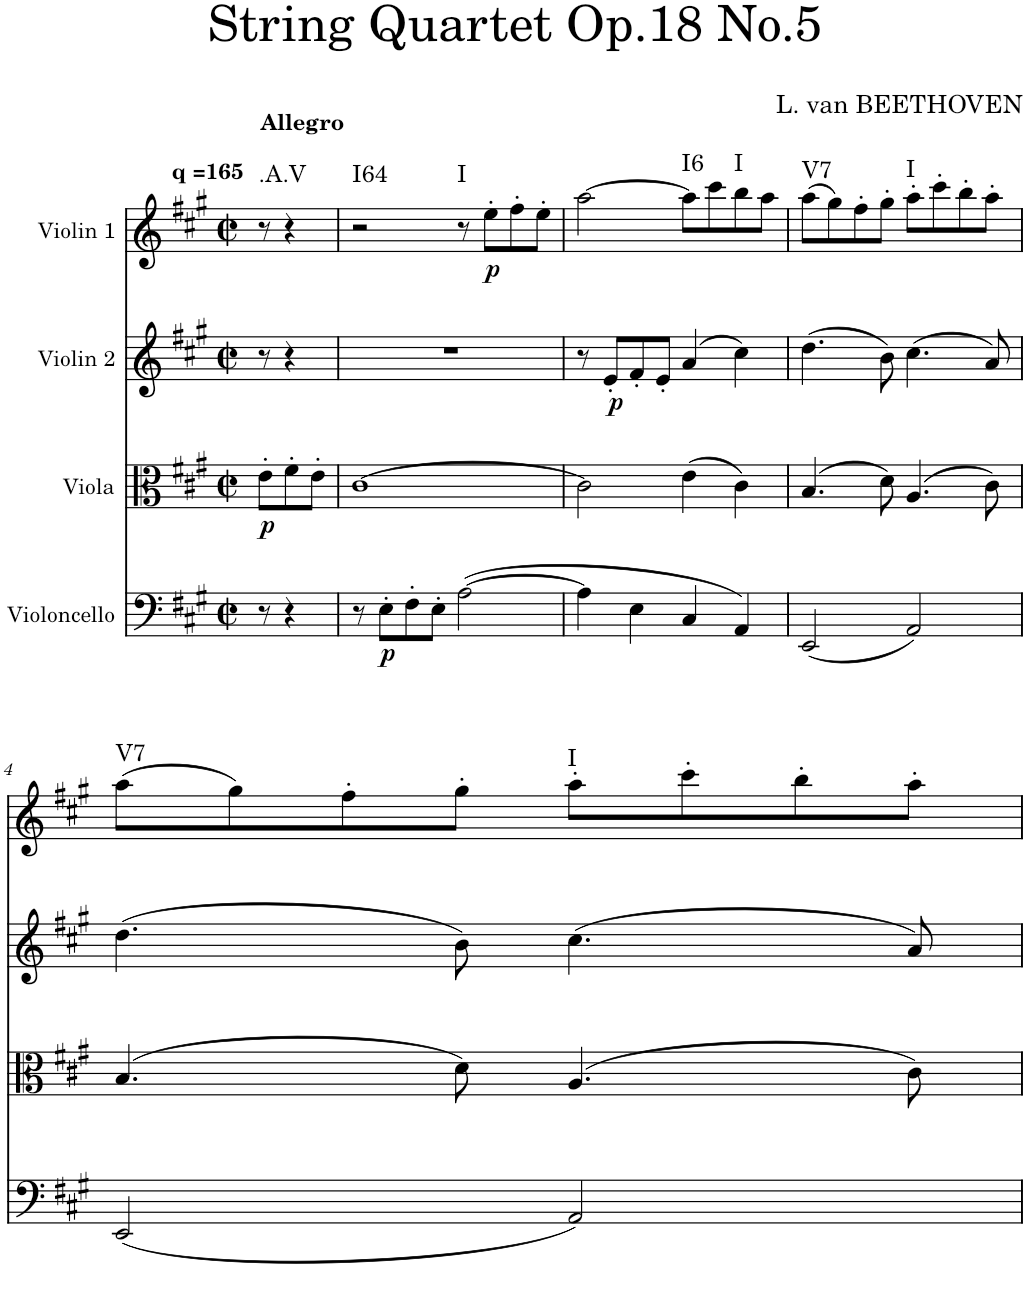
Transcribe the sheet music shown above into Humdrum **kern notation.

**kern	**dynam	**kern	**dynam	**kern	**dynam	**kern	**dynam	**harte
*part4	*part4	*part3	*part3	*part2	*part2	*part1	*part1	*part1
*staff4	*staff4	*staff3	*staff3	*staff2	*staff2	*staff1	*staff1	*
*I"Violoncello	*	*I"Viola	*	*I"Violin 2	*	*I"Violin 1	*	*
*I'Vc	*	*I'Vla	*	*I'Vln	*	*I'Vln	*	*
*clefF4	*	*clefC3	*	*clefG2	*	*clefG2	*	*
*k[f#c#g#]	*	*k[f#c#g#]	*	*k[f#c#g#]	*	*k[f#c#g#]	*	*
*A:	*	*A:	*	*A:	*	*A:	*	*
*M2/2	*	*M2/2	*	*M2/2	*	*M2/2	*	*
*met(c|)	*	*met(c|)	*	*met(c|)	*	*met(c|)	*	*
=	=	=	=	=	=	=	=	=
!	!	!	!	!	!	!LO:TX:a:B:t=Allegro	!	!
!	!	!	!	!	!	!LO:TX:a:B:t=q =165	!	!
!	!	!	!LO:DY:b	!	!	!	!	!LO:H:kt=.A.V
8r	.	8e'\L	p	8r	.	8r	.	N
4r	.	8f#'\	.	4r	.	4r	.	.
.	.	8e'\J	.	.	.	.	.	.
=1	=1	=1	=1	=1	=1	=1	=1	=1
!	!	!	!	!	!	!	!	!LO:H:kt=I64
8r	.	[1c#	.	1r	.	2r	.	N
!	!LO:DY:b	!	!	!	!	!	!	!
8E'\L	p	.	.	.	.	.	.	.
8F#'\	.	.	.	.	.	.	.	.
8E'\J	.	.	.	.	.	.	.	.
!	!	!	!	!	!	!	!	!LO:H:kt=I
([2A\	.	.	.	.	.	8r	.	N
!	!	!	!	!	!	!	!LO:DY:b	!
.	.	.	.	.	.	8ee'\L	p	.
.	.	.	.	.	.	8ff#'\	.	.
.	.	.	.	.	.	8ee'\J	.	.
=2	=2	=2	=2	=2	=2	=2	=2	=2
4A\]	.	2c#\]	.	8r	.	[2aa\	.	.
!	!	!	!	!	!LO:DY:b	!	!	!
.	.	.	.	8e'/L	p	.	.	.
4E\	.	.	.	8f#'/	.	.	.	.
.	.	.	.	8e'/J	.	.	.	.
!	!	!	!	!	!	!	!	!LO:H:kt=I6
4C#/	.	(4e\	.	(4a/	.	8aa\L]	.	N
.	.	.	.	.	.	8ccc#\	.	.
!	!	!	!	!	!	!	!	!LO:H:kt=I
4AA/)	.	4c#\)	.	4cc#\)	.	8bb\	.	N
.	.	.	.	.	.	8aa\J	.	.
=3	=3	=3	=3	=3	=3	=3	=3	=3
!	!	!	!	!	!	!	!	!LO:H:kt=V7
(2EE/	.	(4.B/	.	(4.dd\	.	(8aa\L	.	N
.	.	.	.	.	.	8gg#\)	.	.
.	.	.	.	.	.	8ff#'\	.	.
.	.	8d\)	.	8b\)	.	8gg#'\J	.	.
!	!	!	!	!	!	!	!	!LO:H:kt=I
2AA/)	.	(4.A/	.	(4.cc#\	.	8aa'\L	.	N
.	.	.	.	.	.	8ccc#'\	.	.
.	.	.	.	.	.	8bb'\	.	.
.	.	8c#\)	.	8a/)	.	8aa'\J	.	.
!!LO:LB:g=z
=4	=4	=4	=4	=4	=4	=4	=4	=4
!	!	!	!	!	!	!	!	!LO:H:kt=V7
(2EE/	.	(4.B/	.	(4.dd\	.	(8aa\L	.	N
.	.	.	.	.	.	8gg#\)	.	.
.	.	.	.	.	.	8ff#'\	.	.
.	.	8d\)	.	8b\)	.	8gg#'\J	.	.
!	!	!	!	!	!	!	!	!LO:H:kt=I
2AA/)	.	(4.A/	.	(4.cc#\	.	8aa'\L	.	N
.	.	.	.	.	.	8ccc#'\	.	.
.	.	.	.	.	.	8bb'\	.	.
.	.	8c#\)	.	8a/)	.	8aa'\J	.	.
=	=	=	=	=	=	=	=	=
*-	*-	*-	*-	*-	*-	*-	*-	*-
